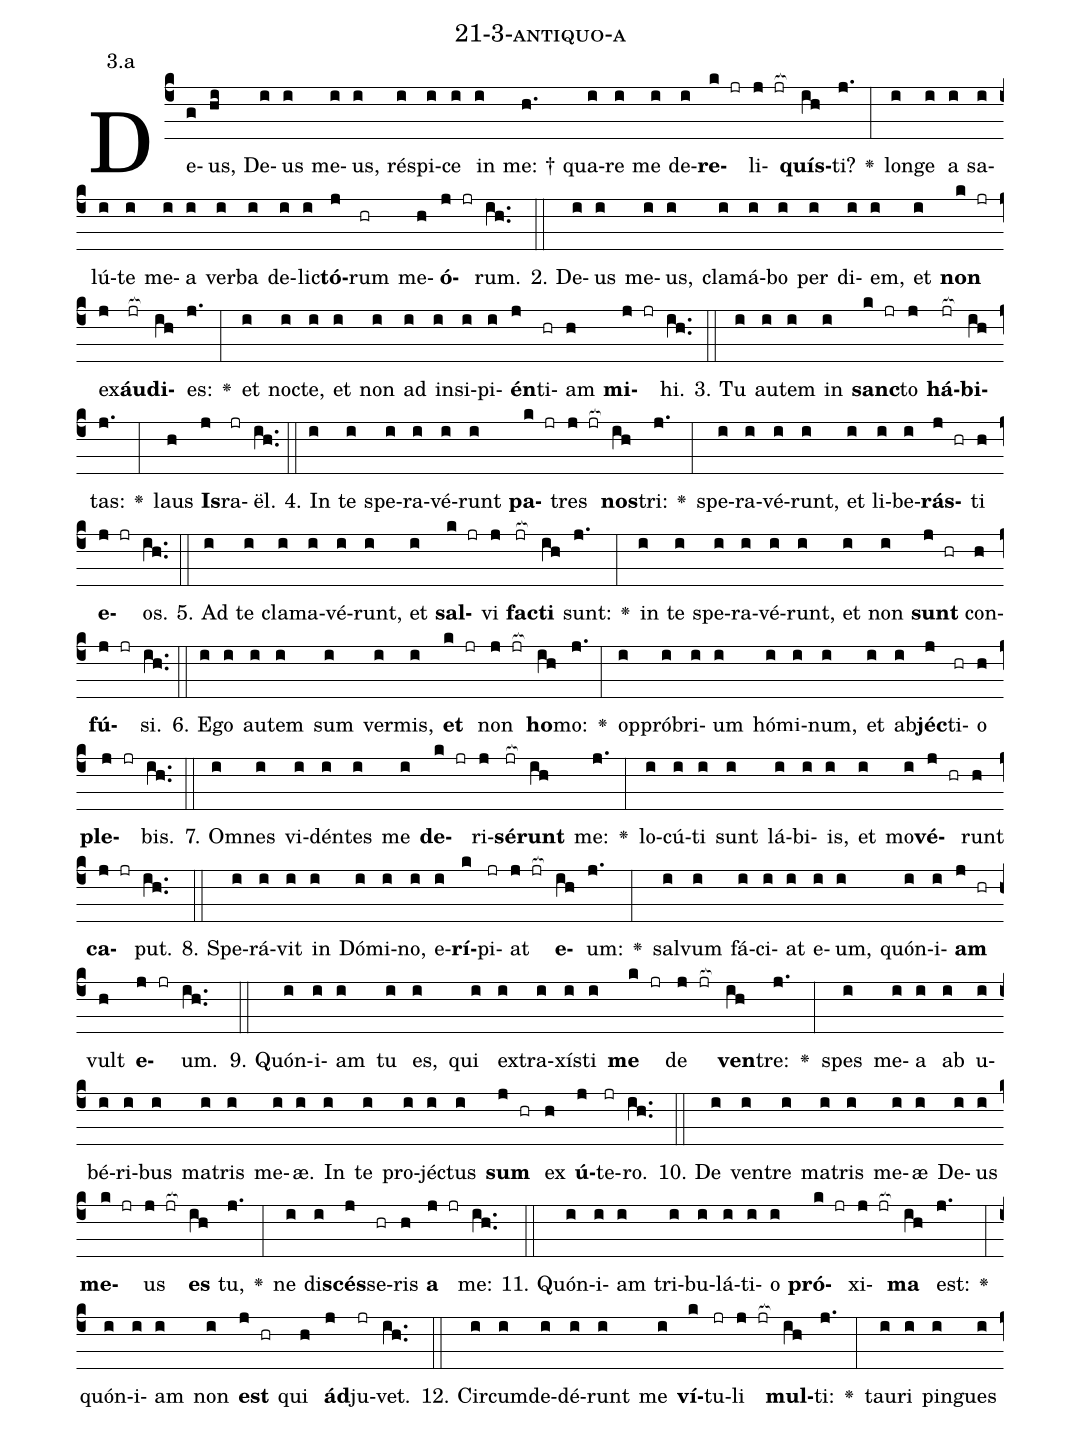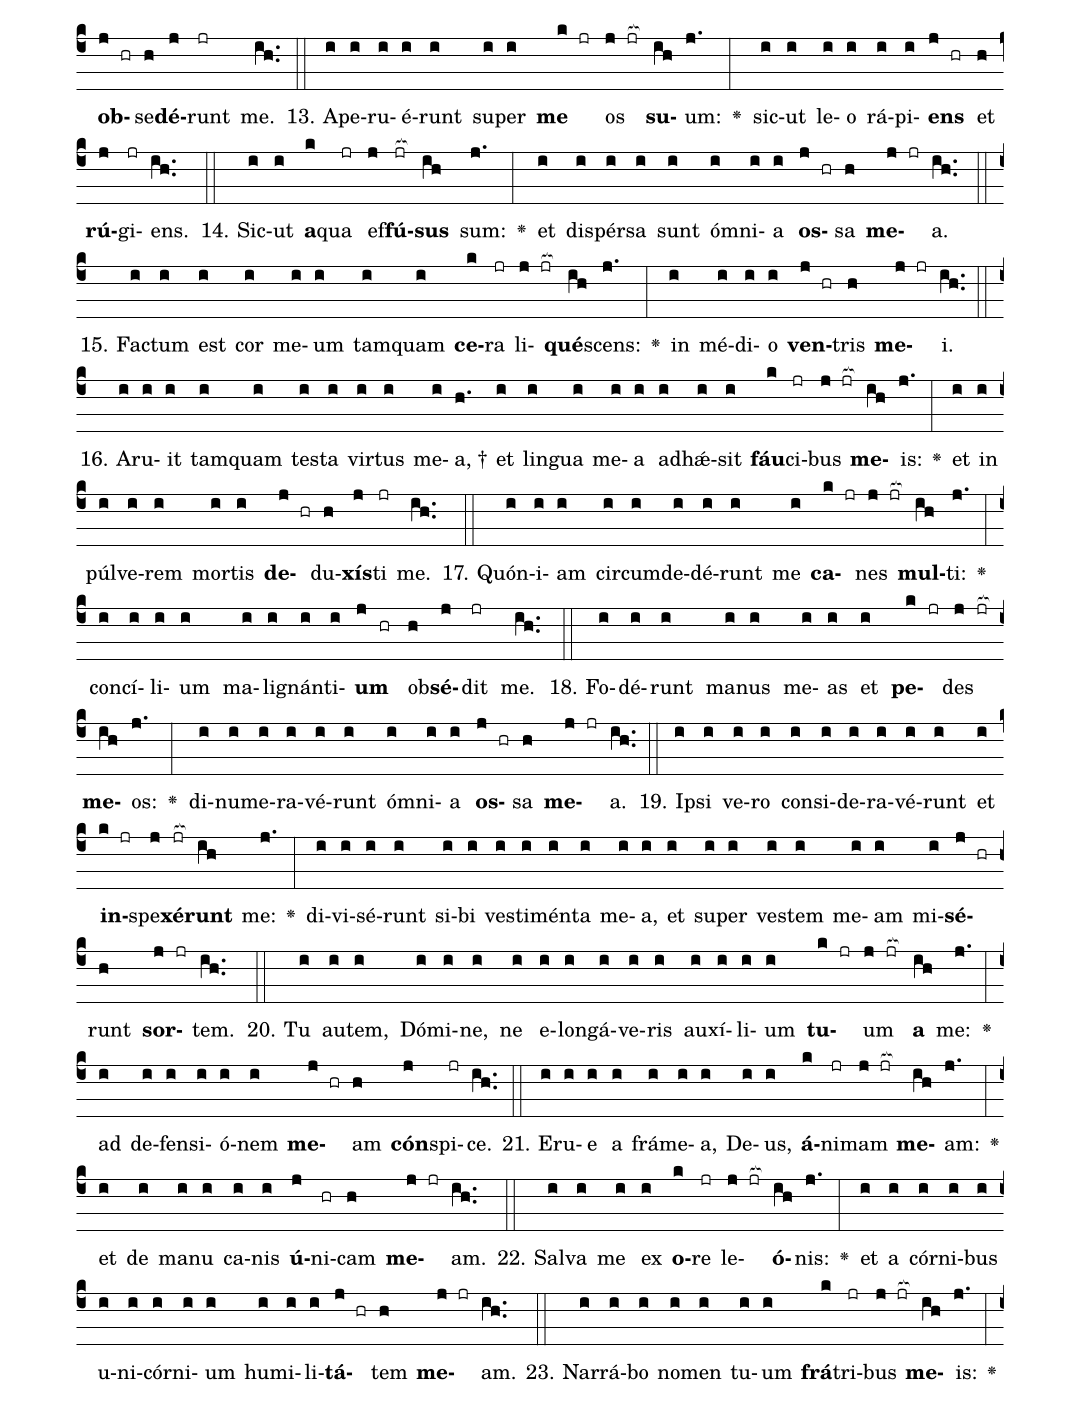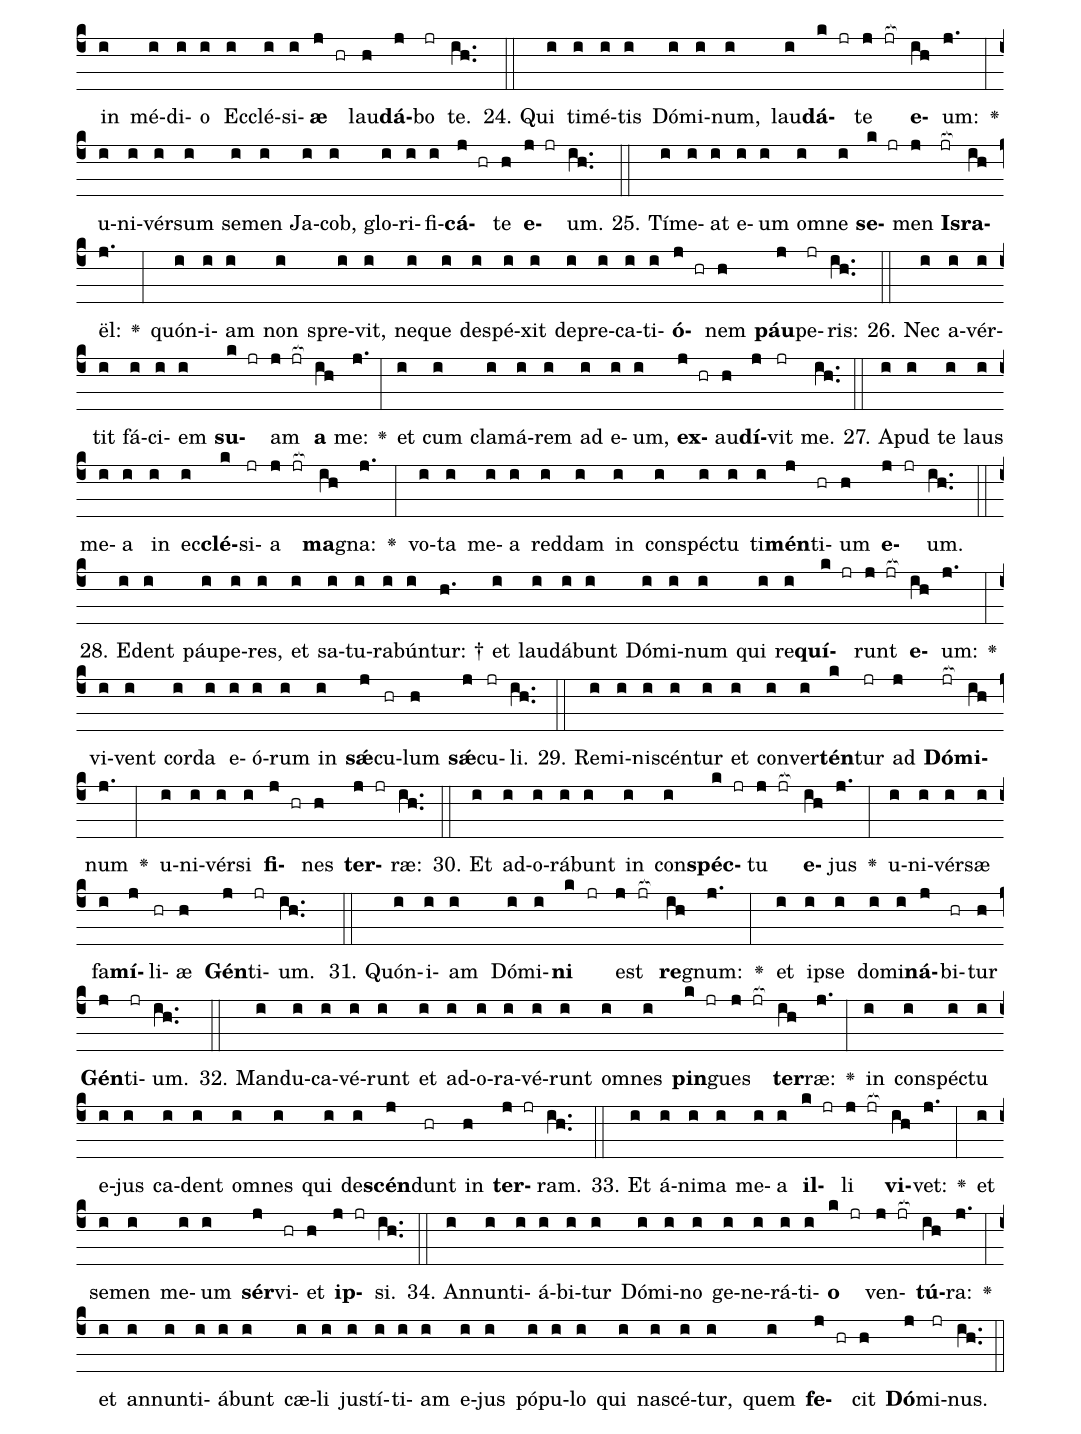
name: 21-3-antiquo-a;
annotation: 3.a;
%%
(c4)De(g)us,(hi) De(i)us(i) me(i)us,(i) ré(i)spi(i)ce(i) in(i) me: †(h.) qua(i)re(i) me(i) de(i)<b>re</b>(k jr)li(j jr[ocb:1{])<b>quís</b>(ih[ocb:0}])ti?(j.) <v>\greheightstar</v>(:) lon(i)ge(i) a(i) sa(i)lú(i)te(i) me(i)a(i) ver(i)ba(i) de(i)lic(i)<b>tó</b>(j)rum(hr) me(h)<b>ó</b>(j jr)rum.(ih..) (::)
2. De(i)us(i) me(i)us,(i) cla(i)má(i)bo(i) per(i) di(i)em,(i) et(i) <b>non</b>(k jr) ex(j)<b>áu</b>(jr[ocb:1{])<b>di</b>(ih[ocb:0}])es:(j.) <v>\greheightstar</v>(:) et(i) noc(i)te,(i) et(i) non(i) ad(i) in(i)si(i)pi(i)<b>én</b>(j)ti(hr)am(h) <b>mi</b>(j jr)hi.(ih..) (::)
3. Tu(i) au(i)tem(i) in(i) <b>sanc</b>(k jr)to(j) <b>há</b>(jr[ocb:1{])<b>bi</b>(ih[ocb:0}])tas:(j.) <v>\greheightstar</v>(:) laus(h) <b>Is</b>(j)ra(jr)ël.(ih..) (::)
4. In(i) te(i) spe(i)ra(i)vé(i)runt(i) <b>pa</b>(k jr)tres(j jr[ocb:1{]) <b>nos</b>(ih[ocb:0}])tri:(j.) <v>\greheightstar</v>(:) spe(i)ra(i)vé(i)runt,(i) et(i) li(i)be(i)<b>rás</b>(j hr)ti(h) <b>e</b>(j jr)os.(ih..) (::)
5. Ad(i) te(i) cla(i)ma(i)vé(i)runt,(i) et(i) <b>sal</b>(k jr)vi(j) <b>fac</b>(jr[ocb:1{])<b>ti</b>(ih[ocb:0}]) sunt:(j.) <v>\greheightstar</v>(:) in(i) te(i) spe(i)ra(i)vé(i)runt,(i) et(i) non(i) <b>sunt</b>(j hr) con(h)<b>fú</b>(j jr)si.(ih..) (::)
6. E(i)go(i) au(i)tem(i) sum(i) ver(i)mis,(i) <b>et</b>(k jr) non(j jr[ocb:1{]) <b>ho</b>(ih[ocb:0}])mo:(j.) <v>\greheightstar</v>(:) op(i)pró(i)bri(i)um(i) hó(i)mi(i)num,(i) et(i) ab(i)<b>jéc</b>(j)ti(hr)o(h) <b>ple</b>(j jr)bis.(ih..) (::)
7. Om(i)nes(i) vi(i)dén(i)tes(i) me(i) <b>de</b>(k jr)ri(j)<b>sé</b>(jr[ocb:1{])<b>runt</b>(ih[ocb:0}]) me:(j.) <v>\greheightstar</v>(:) lo(i)cú(i)ti(i) sunt(i) lá(i)bi(i)is,(i) et(i) mo(i)<b>vé</b>(j hr)runt(h) <b>ca</b>(j jr)put.(ih..) (::)
8. Spe(i)rá(i)vit(i) in(i) Dó(i)mi(i)no,(i) e(i)<b>rí</b>(k)pi(jr)at(j jr[ocb:1{]) <b>e</b>(ih[ocb:0}])um:(j.) <v>\greheightstar</v>(:) sal(i)vum(i) fá(i)ci(i)at(i) e(i)um,(i) quón(i)i(i)<b>am</b>(j hr) vult(h) <b>e</b>(j jr)um.(ih..) (::)
9. Quón(i)i(i)am(i) tu(i) es,(i) qui(i) ex(i)tra(i)xís(i)ti(i) <b>me</b>(k jr) de(j jr[ocb:1{]) <b>ven</b>(ih[ocb:0}])tre:(j.) <v>\greheightstar</v>(:) spes(i) me(i)a(i) ab(i) u(i)bé(i)ri(i)bus(i) ma(i)tris(i) me(i)æ.(i) In(i) te(i) pro(i)jéc(i)tus(i) <b>sum</b>(j hr) ex(h) <b>ú</b>(j)te(jr)ro.(ih..) (::)
10. De(i) ven(i)tre(i) ma(i)tris(i) me(i)æ(i) De(i)us(i) <b>me</b>(k jr)us(j jr[ocb:1{]) <b>es</b>(ih[ocb:0}]) tu,(j.) <v>\greheightstar</v>(:) ne(i) di(i)<b>scés</b>(j)se(hr)ris(h) <b>a</b>(j jr) me:(ih..) (::)
11. Quón(i)i(i)am(i) tri(i)bu(i)lá(i)ti(i)o(i) <b>pró</b>(k jr)xi(j jr[ocb:1{])<b>ma</b>(ih[ocb:0}]) est:(j.) <v>\greheightstar</v>(:) quón(i)i(i)am(i) non(i) <b>est</b>(j hr) qui(h) <b>ád</b>(j)ju(jr)vet.(ih..) (::)
12. Cir(i)cum(i)de(i)dé(i)runt(i) me(i) <b>ví</b>(k)tu(jr)li(j jr[ocb:1{]) <b>mul</b>(ih[ocb:0}])ti:(j.) <v>\greheightstar</v>(:) tau(i)ri(i) pin(i)gues(i) <b>ob</b>(j hr)se(h)<b>dé</b>(j)runt(jr) me.(ih..) (::)
13. A(i)pe(i)ru(i)é(i)runt(i) su(i)per(i) <b>me</b>(k jr) os(j jr[ocb:1{]) <b>su</b>(ih[ocb:0}])um:(j.) <v>\greheightstar</v>(:) sic(i)ut(i) le(i)o(i) rá(i)pi(i)<b>ens</b>(j hr) et(h) <b>rú</b>(j)gi(jr)ens.(ih..) (::)
14. Sic(i)ut(i) <b>a</b>(k)qua(jr) ef(j)<b>fú</b>(jr[ocb:1{])<b>sus</b>(ih[ocb:0}]) sum:(j.) <v>\greheightstar</v>(:) et(i) di(i)spér(i)sa(i) sunt(i) óm(i)ni(i)a(i) <b>os</b>(j hr)sa(h) <b>me</b>(j jr)a.(ih..) (::)
15. Fac(i)tum(i) est(i) cor(i) me(i)um(i) tam(i)quam(i) <b>ce</b>(k)ra(jr) li(j jr[ocb:1{])<b>qué</b>(ih[ocb:0}])scens:(j.) <v>\greheightstar</v>(:) in(i) mé(i)di(i)o(i) <b>ven</b>(j hr)tris(h) <b>me</b>(j jr)i.(ih..) (::)
16. A(i)ru(i)it(i) tam(i)quam(i) tes(i)ta(i) vir(i)tus(i) me(i)a, †(h.) et(i) lin(i)gua(i) me(i)a(i) ad(i)hǽ(i)sit(i) <b>fáu</b>(k)ci(jr)bus(j jr[ocb:1{]) <b>me</b>(ih[ocb:0}])is:(j.) <v>\greheightstar</v>(:) et(i) in(i) púl(i)ve(i)rem(i) mor(i)tis(i) <b>de</b>(j hr)du(h)<b>xís</b>(j)ti(jr) me.(ih..) (::)
17. Quón(i)i(i)am(i) cir(i)cum(i)de(i)dé(i)runt(i) me(i) <b>ca</b>(k jr)nes(j jr[ocb:1{]) <b>mul</b>(ih[ocb:0}])ti:(j.) <v>\greheightstar</v>(:) con(i)cí(i)li(i)um(i) ma(i)li(i)gnán(i)ti(i)<b>um</b>(j hr) ob(h)<b>sé</b>(j)dit(jr) me.(ih..) (::)
18. Fo(i)dé(i)runt(i) ma(i)nus(i) me(i)as(i) et(i) <b>pe</b>(k jr)des(j jr[ocb:1{]) <b>me</b>(ih[ocb:0}])os:(j.) <v>\greheightstar</v>(:) di(i)nu(i)me(i)ra(i)vé(i)runt(i) óm(i)ni(i)a(i) <b>os</b>(j hr)sa(h) <b>me</b>(j jr)a.(ih..) (::)
19. Ip(i)si(i) ve(i)ro(i) con(i)si(i)de(i)ra(i)vé(i)runt(i) et(i) <b>in</b>(k jr)spe(j)<b>xé</b>(jr[ocb:1{])<b>runt</b>(ih[ocb:0}]) me:(j.) <v>\greheightstar</v>(:) di(i)vi(i)sé(i)runt(i) si(i)bi(i) ves(i)ti(i)mén(i)ta(i) me(i)a,(i) et(i) su(i)per(i) ves(i)tem(i) me(i)am(i) mi(i)<b>sé</b>(j hr)runt(h) <b>sor</b>(j jr)tem.(ih..) (::)
20. Tu(i) au(i)tem,(i) Dó(i)mi(i)ne,(i) ne(i) e(i)lon(i)gá(i)ve(i)ris(i) au(i)xí(i)li(i)um(i) <b>tu</b>(k jr)um(j jr[ocb:1{]) <b>a</b>(ih[ocb:0}]) me:(j.) <v>\greheightstar</v>(:) ad(i) de(i)fen(i)si(i)ó(i)nem(i) <b>me</b>(j hr)am(h) <b>cón</b>(j)spi(jr)ce.(ih..) (::)
21. E(i)ru(i)e(i) a(i) frá(i)me(i)a,(i) De(i)us,(i) <b>á</b>(k)ni(jr)mam(j jr[ocb:1{]) <b>me</b>(ih[ocb:0}])am:(j.) <v>\greheightstar</v>(:) et(i) de(i) ma(i)nu(i) ca(i)nis(i) <b>ú</b>(j)ni(hr)cam(h) <b>me</b>(j jr)am.(ih..) (::)
22. Sal(i)va(i) me(i) ex(i) <b>o</b>(k)re(jr) le(j jr[ocb:1{])<b>ó</b>(ih[ocb:0}])nis:(j.) <v>\greheightstar</v>(:) et(i) a(i) cór(i)ni(i)bus(i) u(i)ni(i)cór(i)ni(i)um(i) hu(i)mi(i)li(i)<b>tá</b>(j hr)tem(h) <b>me</b>(j jr)am.(ih..) (::)
23. Nar(i)rá(i)bo(i) no(i)men(i) tu(i)um(i) <b>frá</b>(k)tri(jr)bus(j jr[ocb:1{]) <b>me</b>(ih[ocb:0}])is:(j.) <v>\greheightstar</v>(:) in(i) mé(i)di(i)o(i) Ec(i)clé(i)si(i)<b>æ</b>(j hr) lau(h)<b>dá</b>(j)bo(jr) te.(ih..) (::)
24. Qui(i) ti(i)mé(i)tis(i) Dó(i)mi(i)num,(i) lau(i)<b>dá</b>(k jr)te(j jr[ocb:1{]) <b>e</b>(ih[ocb:0}])um:(j.) <v>\greheightstar</v>(:) u(i)ni(i)vér(i)sum(i) se(i)men(i) Ja(i)cob,(i) glo(i)ri(i)fi(i)<b>cá</b>(j hr)te(h) <b>e</b>(j jr)um.(ih..) (::)
25. Tí(i)me(i)at(i) e(i)um(i) om(i)ne(i) <b>se</b>(k jr)men(j) <b>Is</b>(jr[ocb:1{])<b>ra</b>(ih[ocb:0}])ël:(j.) <v>\greheightstar</v>(:) quón(i)i(i)am(i) non(i) spre(i)vit,(i) ne(i)que(i) de(i)spé(i)xit(i) de(i)pre(i)ca(i)ti(i)<b>ó</b>(j hr)nem(h) <b>páu</b>(j)pe(jr)ris:(ih..) (::)
26. Nec(i) a(i)vér(i)tit(i) fá(i)ci(i)em(i) <b>su</b>(k jr)am(j jr[ocb:1{]) <b>a</b>(ih[ocb:0}]) me:(j.) <v>\greheightstar</v>(:) et(i) cum(i) cla(i)má(i)rem(i) ad(i) e(i)um,(i) <b>ex</b>(j hr)au(h)<b>dí</b>(j)vit(jr) me.(ih..) (::)
27. A(i)pud(i) te(i) laus(i) me(i)a(i) in(i) ec(i)<b>clé</b>(k)si(jr)a(j jr[ocb:1{]) <b>ma</b>(ih[ocb:0}])gna:(j.) <v>\greheightstar</v>(:) vo(i)ta(i) me(i)a(i) red(i)dam(i) in(i) con(i)spéc(i)tu(i) ti(i)<b>mén</b>(j)ti(hr)um(h) <b>e</b>(j jr)um.(ih..) (::)
28. E(i)dent(i) páu(i)pe(i)res,(i) et(i) sa(i)tu(i)ra(i)bún(i)tur: †(h.) et(i) lau(i)dá(i)bunt(i) Dó(i)mi(i)num(i) qui(i) re(i)<b>quí</b>(k jr)runt(j jr[ocb:1{]) <b>e</b>(ih[ocb:0}])um:(j.) <v>\greheightstar</v>(:) vi(i)vent(i) cor(i)da(i) e(i)ó(i)rum(i) in(i) <b>sǽ</b>(j)cu(hr)lum(h) <b>sǽ</b>(j)cu(jr)li.(ih..) (::)
29. Re(i)mi(i)ni(i)scén(i)tur(i) et(i) con(i)ver(i)<b>tén</b>(k)tur(jr) ad(j) <b>Dó</b>(jr[ocb:1{])<b>mi</b>(ih[ocb:0}])num(j.) <v>\greheightstar</v>(:) u(i)ni(i)vér(i)si(i) <b>fi</b>(j hr)nes(h) <b>ter</b>(j jr)ræ:(ih..) (::)
30. Et(i) ad(i)o(i)rá(i)bunt(i) in(i) con(i)<b>spéc</b>(k jr)tu(j jr[ocb:1{]) <b>e</b>(ih[ocb:0}])jus(j.) <v>\greheightstar</v>(:) u(i)ni(i)vér(i)sæ(i) fa(i)<b>mí</b>(j)li(hr)æ(h) <b>Gén</b>(j)ti(jr)um.(ih..) (::)
31. Quón(i)i(i)am(i) Dó(i)mi(i)<b>ni</b>(k jr) est(j jr[ocb:1{]) <b>re</b>(ih[ocb:0}])gnum:(j.) <v>\greheightstar</v>(:) et(i) ip(i)se(i) do(i)mi(i)<b>ná</b>(j)bi(hr)tur(h) <b>Gén</b>(j)ti(jr)um.(ih..) (::)
32. Man(i)du(i)ca(i)vé(i)runt(i) et(i) ad(i)o(i)ra(i)vé(i)runt(i) om(i)nes(i) <b>pin</b>(k jr)gues(j jr[ocb:1{]) <b>ter</b>(ih[ocb:0}])ræ:(j.) <v>\greheightstar</v>(:) in(i) con(i)spéc(i)tu(i) e(i)jus(i) ca(i)dent(i) om(i)nes(i) qui(i) de(i)<b>scén</b>(j)dunt(hr) in(h) <b>ter</b>(j jr)ram.(ih..) (::)
33. Et(i) á(i)ni(i)ma(i) me(i)a(i) <b>il</b>(k jr)li(j jr[ocb:1{]) <b>vi</b>(ih[ocb:0}])vet:(j.) <v>\greheightstar</v>(:) et(i) se(i)men(i) me(i)um(i) <b>sér</b>(j)vi(hr)et(h) <b>ip</b>(j jr)si.(ih..) (::)
34. An(i)nun(i)ti(i)á(i)bi(i)tur(i) Dó(i)mi(i)no(i) ge(i)ne(i)rá(i)ti(i)<b>o</b>(k jr) ven(j jr[ocb:1{])<b>tú</b>(ih[ocb:0}])ra:(j.) <v>\greheightstar</v>(:) et(i) an(i)nun(i)ti(i)á(i)bunt(i) cæ(i)li(i) jus(i)tí(i)ti(i)am(i) e(i)jus(i) pó(i)pu(i)lo(i) qui(i) na(i)scé(i)tur,(i) quem(i) <b>fe</b>(j hr)cit(h) <b>Dó</b>(j)mi(jr)nus.(ih..) (::)
